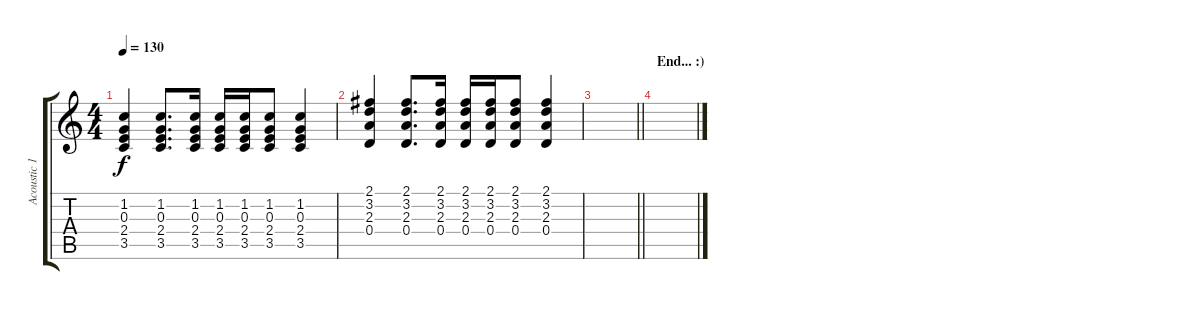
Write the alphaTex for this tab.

\track ("Acoustic 1" "Acoustic 1") {instrument acousticguitarsteel}
\staff {score tabs}
\tuning (E4 B3 G3 D3 A2 E2) {hide}
\ts (4 4)
\tempo 130
\clef g2
\ks c
(1.2 0.3 2.4 3.5).4{dy f} (1.2 0.3 2.4 3.5).8{d} (1.2 0.3 2.4 3.5).16 (1.2 0.3 2.4 3.5).16 (1.2 0.3 2.4 3.5).16 (1.2 0.3 2.4 3.5).8 (1.2 0.3 2.4 3.5).4 |
(2.1 3.2 2.3 0.4).4 (2.1 3.2 2.3 0.4).8{d} (2.1 3.2 2.3 0.4).16 (2.1 3.2 2.3 0.4).16 (2.1 3.2 2.3 0.4).16 (2.1 3.2 2.3 0.4).8 (2.1 3.2 2.3 0.4).4 |
\barLineRight lightlight
|
\section ("" "End... :)")
